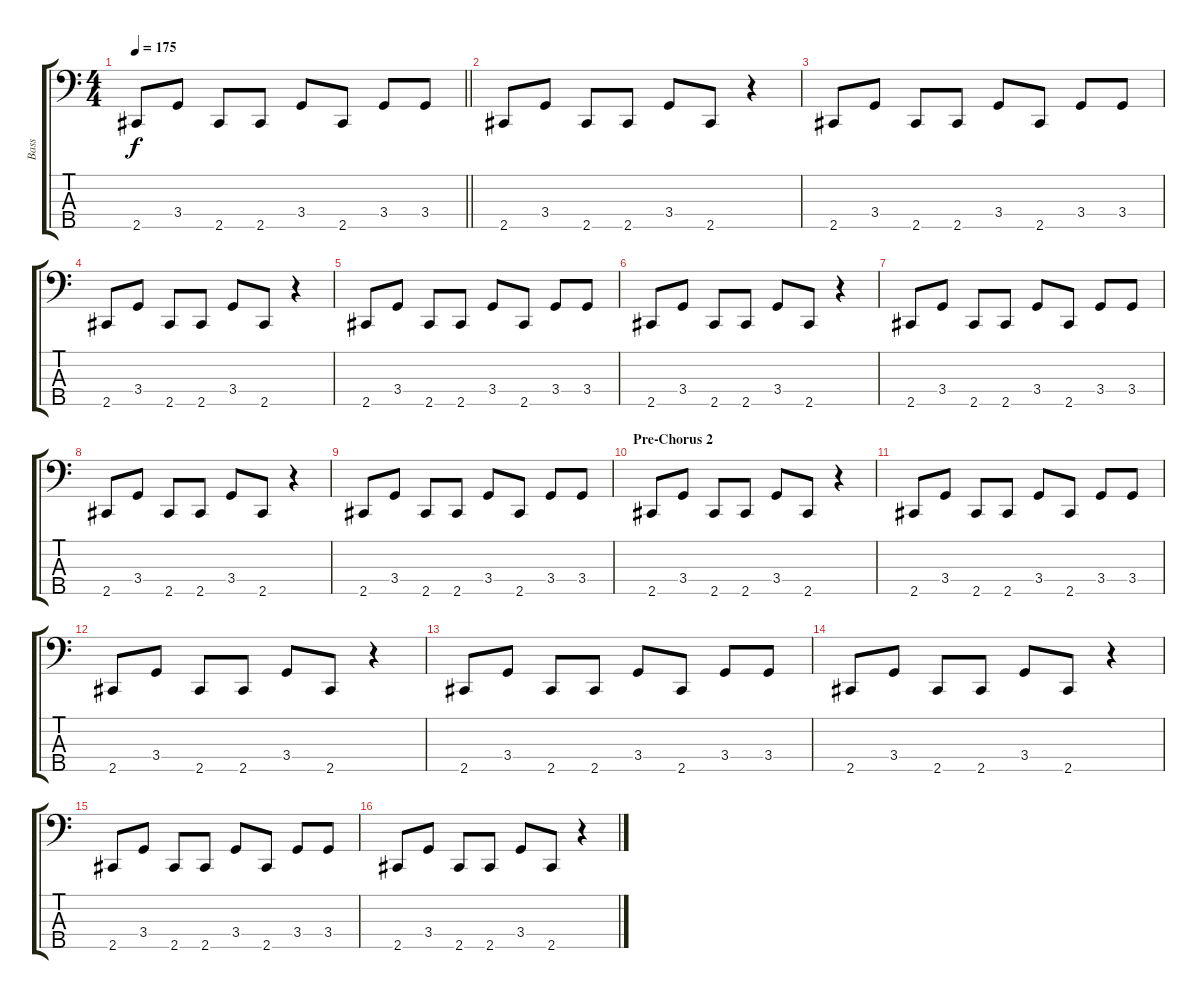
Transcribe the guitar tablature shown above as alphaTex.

\track ("Bass" "Bass") {instrument electricbasspick}
\staff {score tabs}
\tuning (G2 D2 A1 E1 B0) {hide}
\ts (4 4)
\tempo 175
\clef f4
\barLineRight lightlight
\ks c
2.5.8{dy f} 3.4.8 2.5.8 2.5.8 3.4.8 2.5.8 3.4.8 3.4.8 |
2.5.8 3.4.8 2.5.8 2.5.8 3.4.8 2.5.8 r.4 |
2.5.8 3.4.8 2.5.8 2.5.8 3.4.8 2.5.8 3.4.8 3.4.8 |
2.5.8 3.4.8 2.5.8 2.5.8 3.4.8 2.5.8 r.4 |
2.5.8 3.4.8 2.5.8 2.5.8 3.4.8 2.5.8 3.4.8 3.4.8 |
2.5.8 3.4.8 2.5.8 2.5.8 3.4.8 2.5.8 r.4 |
2.5.8 3.4.8 2.5.8 2.5.8 3.4.8 2.5.8 3.4.8 3.4.8 |
2.5.8 3.4.8 2.5.8 2.5.8 3.4.8 2.5.8 r.4 |
2.5.8 3.4.8 2.5.8 2.5.8 3.4.8 2.5.8 3.4.8 3.4.8 |
\section ("" "Pre-Chorus 2")
2.5.8 3.4.8 2.5.8 2.5.8 3.4.8 2.5.8 r.4 |
2.5.8 3.4.8 2.5.8 2.5.8 3.4.8 2.5.8 3.4.8 3.4.8 |
2.5.8 3.4.8 2.5.8 2.5.8 3.4.8 2.5.8 r.4 |
2.5.8 3.4.8 2.5.8 2.5.8 3.4.8 2.5.8 3.4.8 3.4.8 |
2.5.8 3.4.8 2.5.8 2.5.8 3.4.8 2.5.8 r.4 |
2.5.8 3.4.8 2.5.8 2.5.8 3.4.8 2.5.8 3.4.8 3.4.8 |
2.5.8 3.4.8 2.5.8 2.5.8 3.4.8 2.5.8 r.4
